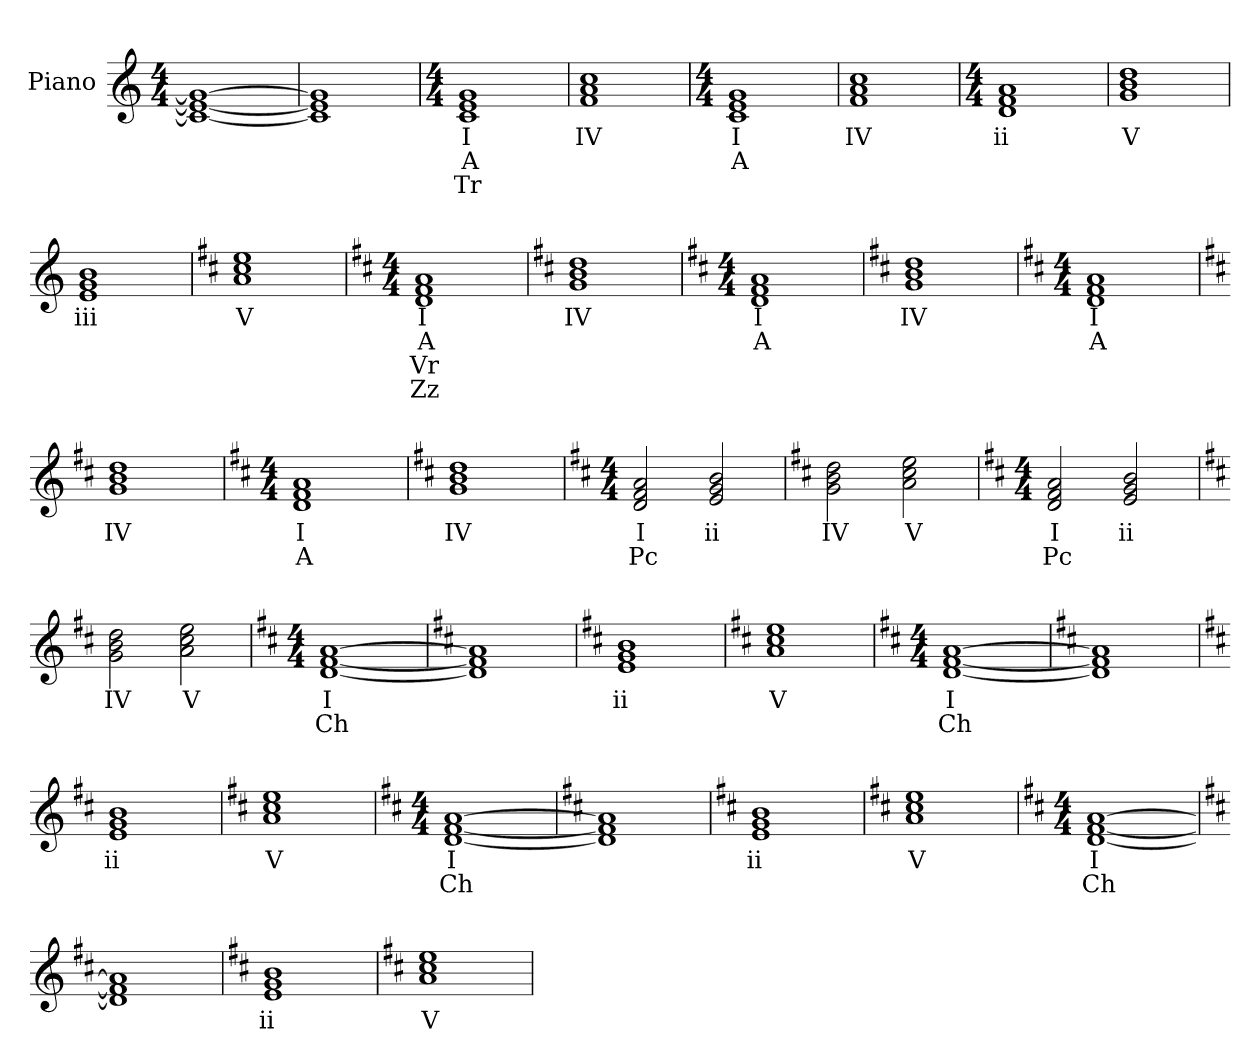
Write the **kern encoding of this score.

**kern	**text	**text	**text	**text
*part1	*part1	*part1	*part1	*part1
*staff1	*staff1	*staff1	*staff1	*staff1
*I"Piano	*	*	*	*
*I'Pno	*	*	*	*
*k[]	*	*	*	*
*C:	*	*	*	*
*M4/4	*	*	*	*
=	=	=	=	=
1c_ 1e_ 1g_	.	.	.	.
=	=	=	=	=
*k[]	*	*	*	*
*C:	*	*	*	*
1c] 1e] 1g]	.	.	.	.
=	=	=	=	=
*k[]	*	*	*	*
*C:	*	*	*	*
*M4/4	*	*	*	*
1c 1e 1g	I	A	Tr	.
=	=	=	=	=
*k[]	*	*	*	*
*C:	*	*	*	*
1f 1a 1cc	IV	.	.	.
=	=	=	=	=
*k[]	*	*	*	*
*C:	*	*	*	*
*M4/4	*	*	*	*
1c 1e 1g	I	A	.	.
=	=	=	=	=
*k[]	*	*	*	*
*C:	*	*	*	*
1f 1a 1cc	IV	.	.	.
=	=	=	=	=
*k[]	*	*	*	*
*C:	*	*	*	*
*M4/4	*	*	*	*
1d 1f 1a	ii	.	.	.
=	=	=	=	=
*k[]	*	*	*	*
*C:	*	*	*	*
1g 1b 1dd	V	.	.	.
=	=	=	=	=
*k[]	*	*	*	*
*C:	*	*	*	*
1e 1g 1b	iii	.	.	.
=	=	=	=	=
*k[f#c#]	*	*	*	*
*D:	*	*	*	*
1a 1cc# 1ee	V	.	.	.
=	=	=	=	=
*k[f#c#]	*	*	*	*
*D:	*	*	*	*
*M4/4	*	*	*	*
1d 1f# 1a	I	A	Vr	Zz
=	=	=	=	=
*k[f#c#]	*	*	*	*
*D:	*	*	*	*
1g 1b 1dd	IV	.	.	.
=	=	=	=	=
*k[f#c#]	*	*	*	*
*D:	*	*	*	*
*M4/4	*	*	*	*
1d 1f# 1a	I	A	.	.
=	=	=	=	=
*k[f#c#]	*	*	*	*
*D:	*	*	*	*
1g 1b 1dd	IV	.	.	.
=	=	=	=	=
*k[f#c#]	*	*	*	*
*D:	*	*	*	*
*M4/4	*	*	*	*
1d 1f# 1a	I	A	.	.
=	=	=	=	=
*k[f#c#]	*	*	*	*
*D:	*	*	*	*
1g 1b 1dd	IV	.	.	.
=	=	=	=	=
*k[f#c#]	*	*	*	*
*D:	*	*	*	*
*M4/4	*	*	*	*
1d 1f# 1a	I	A	.	.
=	=	=	=	=
*k[f#c#]	*	*	*	*
*D:	*	*	*	*
1g 1b 1dd	IV	.	.	.
=	=	=	=	=
*k[f#c#]	*	*	*	*
*D:	*	*	*	*
*M4/4	*	*	*	*
2d 2f# 2a	I	Pc	.	.
2e 2g 2b	ii	.	.	.
=	=	=	=	=
*k[f#c#]	*	*	*	*
*D:	*	*	*	*
2g 2b 2dd	IV	.	.	.
2a 2cc# 2ee	V	.	.	.
=	=	=	=	=
*k[f#c#]	*	*	*	*
*D:	*	*	*	*
*M4/4	*	*	*	*
2d 2f# 2a	I	Pc	.	.
2e 2g 2b	ii	.	.	.
=	=	=	=	=
*k[f#c#]	*	*	*	*
*D:	*	*	*	*
2g 2b 2dd	IV	.	.	.
2a 2cc# 2ee	V	.	.	.
=	=	=	=	=
*k[f#c#]	*	*	*	*
*D:	*	*	*	*
*M4/4	*	*	*	*
[1d [1f# [1a	I	Ch	.	.
=	=	=	=	=
*k[f#c#]	*	*	*	*
*D:	*	*	*	*
1d] 1f#] 1a]	.	.	.	.
=	=	=	=	=
*k[f#c#]	*	*	*	*
*D:	*	*	*	*
1e 1g 1b	ii	.	.	.
=	=	=	=	=
*k[f#c#]	*	*	*	*
*D:	*	*	*	*
1a 1cc# 1ee	V	.	.	.
=	=	=	=	=
*k[f#c#]	*	*	*	*
*D:	*	*	*	*
*M4/4	*	*	*	*
[1d [1f# [1a	I	Ch	.	.
=	=	=	=	=
*k[f#c#]	*	*	*	*
*D:	*	*	*	*
1d] 1f#] 1a]	.	.	.	.
=	=	=	=	=
*k[f#c#]	*	*	*	*
*D:	*	*	*	*
1e 1g 1b	ii	.	.	.
=	=	=	=	=
*k[f#c#]	*	*	*	*
*D:	*	*	*	*
1a 1cc# 1ee	V	.	.	.
=	=	=	=	=
*k[f#c#]	*	*	*	*
*D:	*	*	*	*
*M4/4	*	*	*	*
[1d [1f# [1a	I	Ch	.	.
=	=	=	=	=
*k[f#c#]	*	*	*	*
*D:	*	*	*	*
1d] 1f#] 1a]	.	.	.	.
=	=	=	=	=
*k[f#c#]	*	*	*	*
*D:	*	*	*	*
1e 1g 1b	ii	.	.	.
=	=	=	=	=
*k[f#c#]	*	*	*	*
*D:	*	*	*	*
1a 1cc# 1ee	V	.	.	.
=	=	=	=	=
*k[f#c#]	*	*	*	*
*D:	*	*	*	*
*M4/4	*	*	*	*
[1d [1f# [1a	I	Ch	.	.
=	=	=	=	=
*k[f#c#]	*	*	*	*
*D:	*	*	*	*
1d] 1f#] 1a]	.	.	.	.
=	=	=	=	=
*k[f#c#]	*	*	*	*
*D:	*	*	*	*
1e 1g 1b	ii	.	.	.
=	=	=	=	=
*k[f#c#]	*	*	*	*
*D:	*	*	*	*
1a 1cc# 1ee	V	.	.	.
=	=	=	=	=
*-	*-	*-	*-	*-
